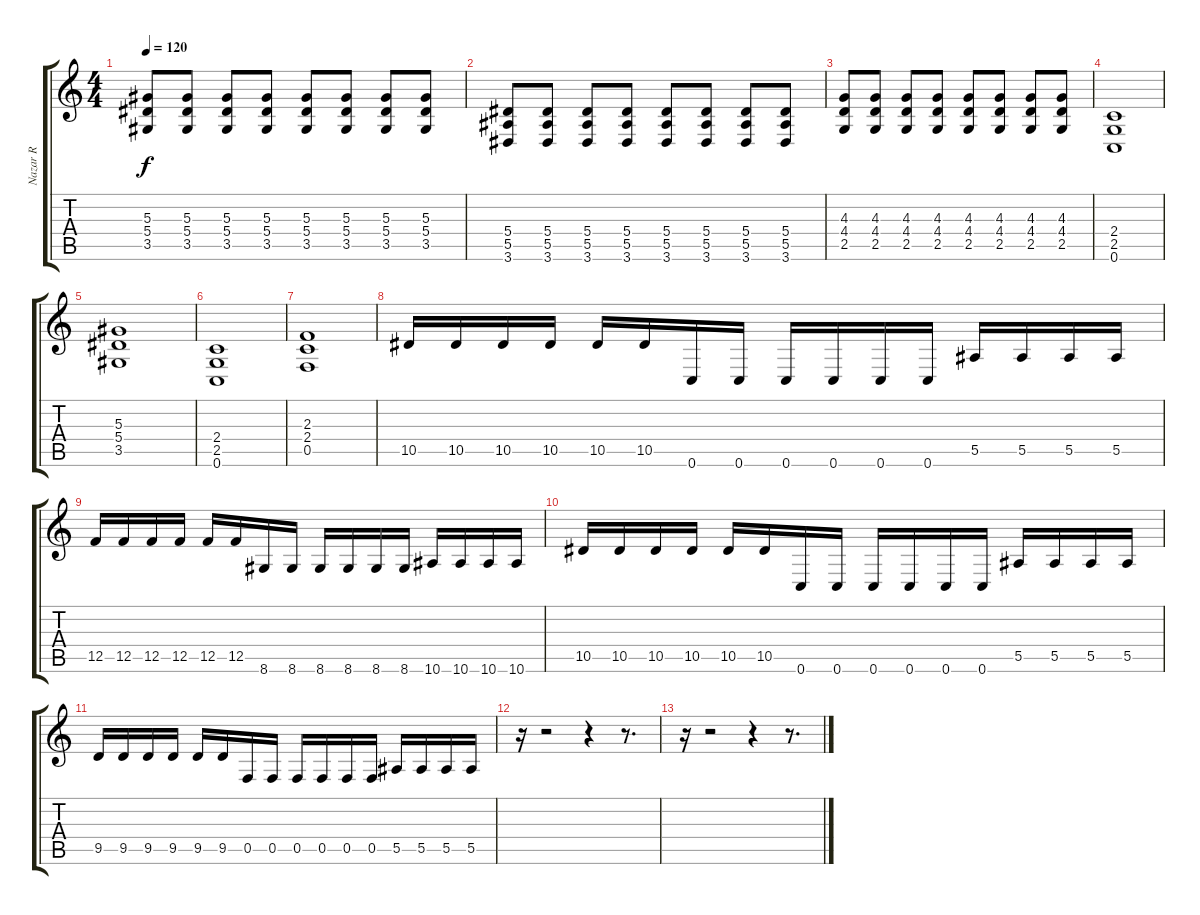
\track ("Nazar R" "Nazar R") {instrument distortionguitar}
\staff {score tabs}
\tuning (C4 G3 Eb3 Bb2 F2 C2) {hide}
\ts (4 4)
\tempo 120
\clef g2
\ks c
(5.3 5.4 3.5).8{dy f} (5.3 5.4 3.5).8 (5.3 5.4 3.5).8 (5.3 5.4 3.5).8 (5.3 5.4 3.5).8 (5.3 5.4 3.5).8 (5.3 5.4 3.5).8 (5.3 5.4 3.5).8 |
(5.4 5.5 3.6).8 (5.4 5.5 3.6).8 (5.4 5.5 3.6).8 (5.4 5.5 3.6).8 (5.4 5.5 3.6).8 (5.4 5.5 3.6).8 (5.4 5.5 3.6).8 (5.4 5.5 3.6).8 |
(4.3 4.4 2.5).8 (4.3 4.4 2.5).8 (4.3 4.4 2.5).8 (4.3 4.4 2.5).8 (4.3 4.4 2.5).8 (4.3 4.4 2.5).8 (4.3 4.4 2.5).8 (4.3 4.4 2.5).8 |
(2.4 2.5 0.6).1 |
(5.3 5.4 3.5).1 |
(2.4 2.5 0.6).1 |
(2.3 2.4 0.5).1 |
10.5.16 10.5.16 10.5.16 10.5.16 10.5.16 10.5.16 0.6.16 0.6.16 0.6.16 0.6.16 0.6.16 0.6.16 5.5.16 5.5.16 5.5.16 5.5.16 |
12.5.16 12.5.16 12.5.16 12.5.16 12.5.16 12.5.16 8.6.16 8.6.16 8.6.16 8.6.16 8.6.16 8.6.16 10.6.16 10.6.16 10.6.16 10.6.16 |
10.5.16 10.5.16 10.5.16 10.5.16 10.5.16 10.5.16 0.6.16 0.6.16 0.6.16 0.6.16 0.6.16 0.6.16 5.5.16 5.5.16 5.5.16 5.5.16 |
9.5.16 9.5.16 9.5.16 9.5.16 9.5.16 9.5.16 0.5.16 0.5.16 0.5.16 0.5.16 0.5.16 0.5.16 5.5.16 5.5.16 5.5.16 5.5.16 |
r.16 r.2 r.4 r.8{d} |
r.16 r.2 r.4 r.8{d}
